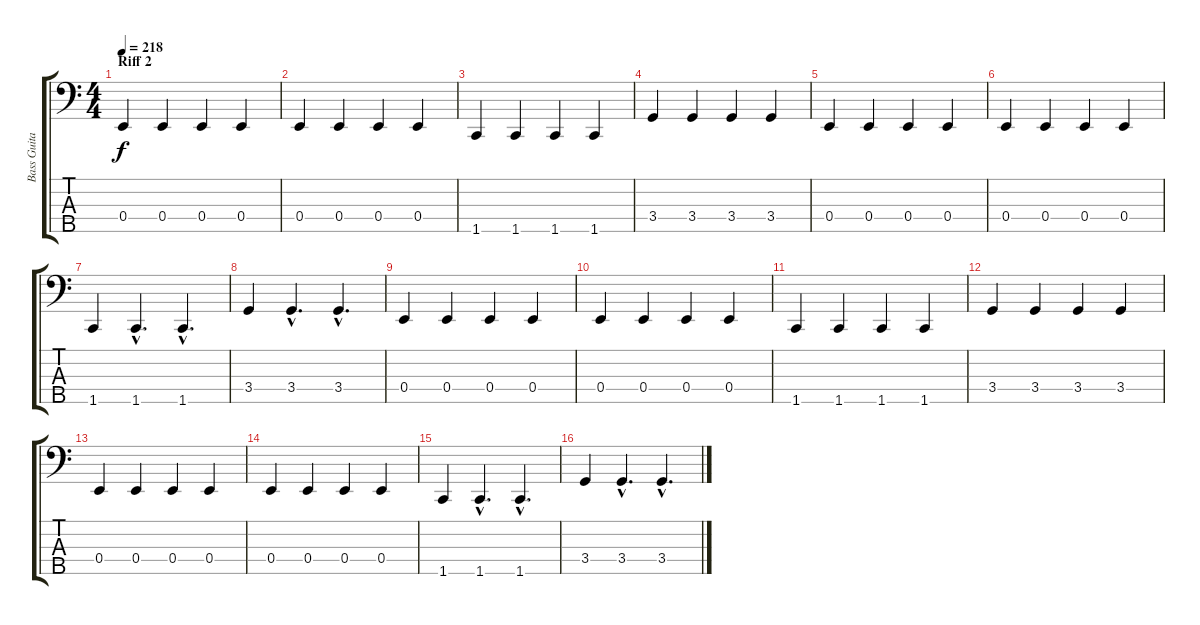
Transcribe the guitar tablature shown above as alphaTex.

\track ("Bass Guitar" "Bass Guita") {instrument electricbasspick}
\staff {score tabs}
\tuning (G2 D2 A1 E1 B0) {hide}
\ts (4 4)
\section ("" "Riff 2")
\tempo 218
\clef f4
\ks c
0.4.4{dy f} 0.4.4 0.4.4 0.4.4 |
0.4.4 0.4.4 0.4.4 0.4.4 |
1.5.4 1.5.4 1.5.4 1.5.4 |
3.4.4 3.4.4 3.4.4 3.4.4 |
0.4.4 0.4.4 0.4.4 0.4.4 |
0.4.4 0.4.4 0.4.4 0.4.4 |
1.5.4 1.5{hac}.4{d} 1.5{hac}.4{d} |
3.4.4 3.4{hac}.4{d} 3.4{hac}.4{d} |
0.4.4 0.4.4 0.4.4 0.4.4 |
0.4.4 0.4.4 0.4.4 0.4.4 |
1.5.4 1.5.4 1.5.4 1.5.4 |
3.4.4 3.4.4 3.4.4 3.4.4 |
0.4.4 0.4.4 0.4.4 0.4.4 |
0.4.4 0.4.4 0.4.4 0.4.4 |
1.5.4 1.5{hac}.4{d} 1.5{hac}.4{d} |
3.4.4 3.4{hac}.4{d} 3.4{hac}.4{d}
